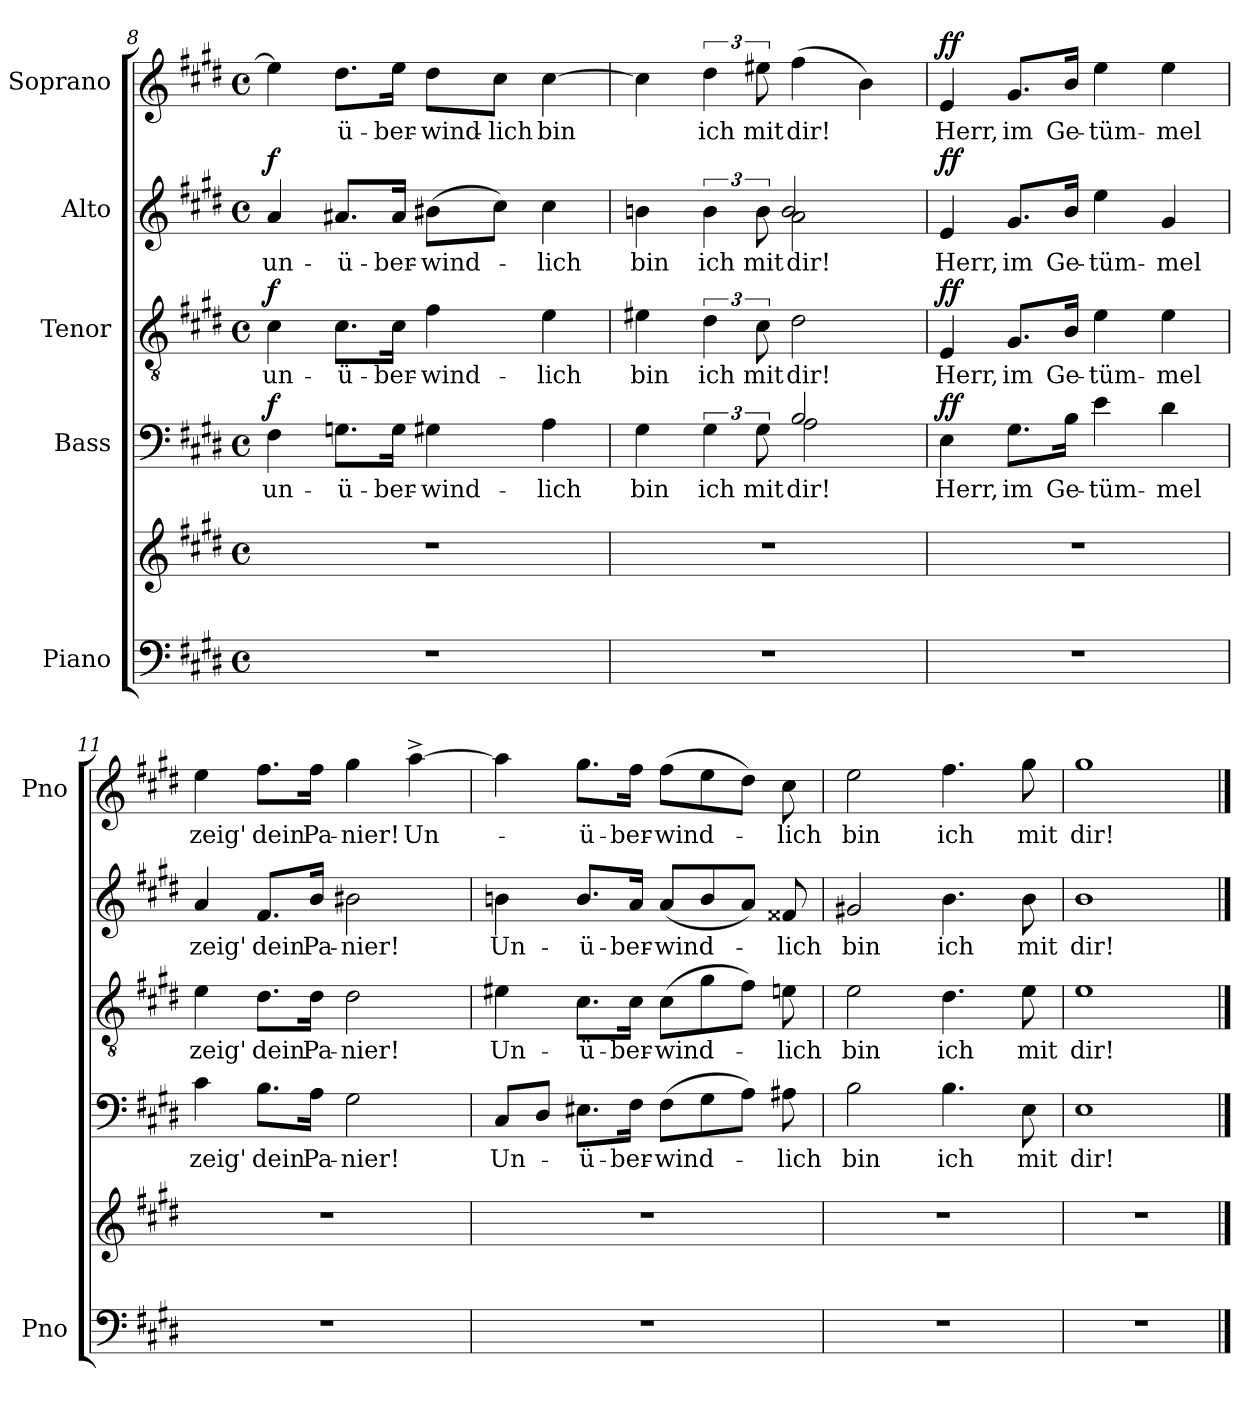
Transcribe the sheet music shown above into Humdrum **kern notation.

**kern	**kern	**kern	**text	**dynam	**kern	**text	**dynam	**kern	**text	**dynam	**kern	**text	**dynam
*part5	*part5	*part4	*part4	*part4	*part3	*part3	*part3	*part2	*part2	*part2	*part1	*part1	*part1
*staff6	*staff5	*staff4	*staff4	*staff4	*staff3	*staff3	*staff3	*staff2	*staff2	*staff2	*staff1	*staff1	*staff1
*I"Piano	*	*I"Bass	*	*	*I"Tenor	*	*	*I"Alto	*	*	*I"Soprano	*	*
*I'Pno	*	*	*	*	*	*	*	*	*	*	*I'Pno	*	*
*clefF4	*clefG2	*clefF4	*	*	*clefGv2	*	*	*clefG2	*	*	*clefG2	*	*
*k[f#c#g#d#]	*k[f#c#g#d#]	*k[f#c#g#d#]	*	*	*k[f#c#g#d#]	*	*	*k[f#c#g#d#]	*	*	*k[f#c#g#d#]	*	*
*E:	*E:	*E:	*	*	*E:	*	*	*E:	*	*	*E:	*	*
*M4/4	*M4/4	*M4/4	*	*	*M4/4	*	*	*M4/4	*	*	*M4/4	*	*
*met(c)	*met(c)	*met(c)	*	*	*met(c)	*	*	*met(c)	*	*	*met(c)	*	*
=8	=8	=8	=8	=8	=8	=8	=8	=8	=8	=8	=8	=8	=8
!	!	!	!	!LO:DY:a	!	!	!LO:DY:a	!	!	!LO:DY:a	!	!	!
1r	1r	4F#\	un-	f	4c#\	un-	f	4a/	un-	f	4ee\]	.	.
.	.	8.Gn\L	-ü-	.	8.c#\L	-ü-	.	8.a#X/L	-ü-	.	8.dd#\L	-ü-	.
.	.	16G\Jk	-ber-	.	16c#\Jk	-ber-	.	16a#/Jk	-ber-	.	16ee\Jk	-ber-	.
.	.	4G#X\	-wind-	.	4f#\	-wind-	.	(8b#X\L	-wind-	.	8dd#\L	-wind-	.
.	.	.	.	.	.	.	.	8cc#\J)	.	.	8cc#\J	-lich	.
.	.	4A\	-lich	.	4e\	-lich	.	4cc#\	-lich	.	[4cc#\	bin	.
=9	=9	=9	=9	=9	=9	=9	=9	=9	=9	=9	=9	=9	=9
*	*	*^	*	*	*	*	*	*^	*	*	*	*	*
1r	1r	4G#\	2ryy	bin	.	4e#X\	bin	.	4bn\	2ryy	bin	.	4cc#\]	.	.
.	.	6G#\	.	ich	.	6d#\	ich	.	6b\	.	ich	.	6dd#\	ich	.
.	.	12G#\	.	mit	.	12c#\	mit	.	12b\	.	mit	.	12ee#X\	mit	.
.	.	2B/	2A!\	dir!	.	2d#\	dir!	.	2a\	2b!/	dir!	.	(4ff#\	dir!	.
.	.	.	.	.	.	.	.	.	.	.	.	.	4b\)	.	.
*	*	*v	*v	*	*	*	*	*	*v	*v	*	*	*	*	*
!!LO:LB:g=z
=10	=10	=10	=10	=10	=10	=10	=10	=10	=10	=10	=10	=10	=10
!	!	!	!	!LO:DY:a	!	!	!LO:DY:a	!	!	!LO:DY:a	!	!	!LO:DY:a
1r	1r	4E\	Herr,	ff	4E/	Herr,	ff	4e/	Herr,	ff	4e/	Herr,	ff
.	.	8.G#\L	im	.	8.G#/L	im	.	8.g#/L	im	.	8.g#/L	im	.
.	.	16B\Jk	Ge-	.	16B/Jk	Ge-	.	16b/Jk	Ge-	.	16b/Jk	Ge-	.
.	.	4e\	-tüm-	.	4e\	-tüm-	.	4ee\	-tüm-	.	4ee\	-tüm-	.
.	.	4d#\	-mel	.	4e\	-mel	.	4g#/	-mel	.	4ee\	-mel	.
=11	=11	=11	=11	=11	=11	=11	=11	=11	=11	=11	=11	=11	=11
1r	1r	4c#\	zeig'	.	4e\	zeig'	.	4a/	zeig'	.	4ee\	zeig'	.
.	.	8.B\L	dein	.	8.d#\L	dein	.	8.f#/L	dein	.	8.ff#\L	dein	.
.	.	16A\Jk	Pa-	.	16d#\Jk	Pa-	.	16b/Jk	Pa-	.	16ff#\Jk	Pa-	.
.	.	2G#\	-nier!	.	2d#\	-nier!	.	2b#X\	-nier!	.	4gg#\	-nier!	.
.	.	.	.	.	.	.	.	.	.	.	[4aa^>\	Un-	.
=12	=12	=12	=12	=12	=12	=12	=12	=12	=12	=12	=12	=12	=12
1r	1r	8C#/L	Un-	.	4e#X\	Un-	.	4bn\	Un-	.	4aa\]	.	.
.	.	8D#/J	.	.	.	.	.	.	.	.	.	.	.
.	.	8.E#X\L	-ü-	.	8.c#\L	-ü-	.	8.b/L	-ü-	.	8.gg#\L	-ü-	.
.	.	16F#\Jk	-ber-	.	16c#\Jk	-ber-	.	16a/Jk	-ber-	.	16ff#\Jk	-ber-	.
.	.	(8F#\L	-wind-	.	(8c#\L	-wind-	.	(8a/L	-wind-	.	(8ff#\L	-wind-	.
.	.	8G#\	.	.	8g#\	.	.	8b/	.	.	8ee\	.	.
.	.	8A\J)	.	.	8f#\J)	.	.	8a/J)	.	.	8dd#\J)	.	.
.	.	8A#X\	-lich	.	8en\	-lich	.	8f##X/	-lich	.	8cc#\	-lich	.
=13	=13	=13	=13	=13	=13	=13	=13	=13	=13	=13	=13	=13	=13
1r	1r	2B\	bin	.	2e\	bin	.	2g#X/	bin	.	2ee\	bin	.
.	.	4.B\	ich	.	4.d#\	ich	.	4.b\	ich	.	4.ff#\	ich	.
.	.	8E\	mit	.	8e\	mit	.	8b\	mit	.	8gg#\	mit	.
=14	=14	=14	=14	=14	=14	=14	=14	=14	=14	=14	=14	=14	=14
1r	1r	1E	dir!	.	1e	dir!	.	1b	dir!	.	1gg#	dir!	.
==	==	==	==	==	==	==	==	==	==	==	==	==	==
*-	*-	*-	*-	*-	*-	*-	*-	*-	*-	*-	*-	*-	*-
